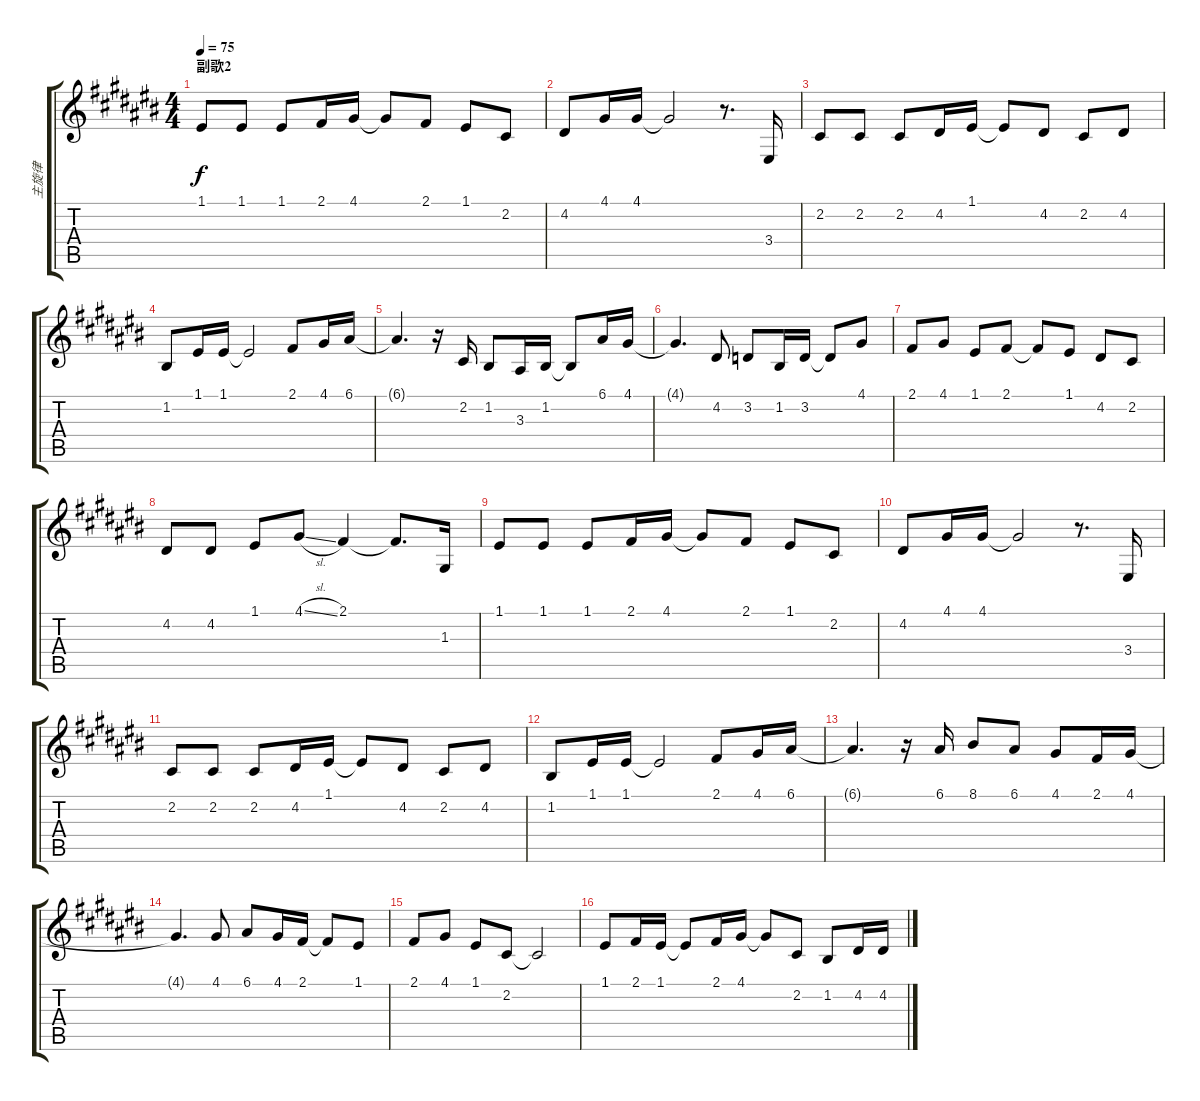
\track ("主旋律" "主旋律") {instrument acousticgrandpiano}
\staff {score tabs}
\tuning (E4 B3 G3 D3 A2 E2) {hide}
\ts (4 4)
\section ("" "副歌2")
\tempo 75
\clef g2
\ks c#
1.1.8{dy f} 1.1.8 1.1.8 2.1.16 4.1.16 4.1{t}.8 2.1.8 1.1.8 2.2.8 |
4.2.8 4.1.16 4.1.16 4.1{t}.2 r.8{d} 3.4.16 |
2.2.8 2.2.8 2.2.8 4.2.16 1.1.16 1.1{t}.8 4.2.8 2.2.8 4.2.8 |
1.2.8 1.1.16 1.1.16 1.1{t}.2 2.1.8 4.1.16 6.1.16 |
6.1{t}.4{d} r.16 2.2.16 1.2.8 3.3.16 1.2.16 1.2{t}.8 6.1.16 4.1.16 |
4.1{t}.4{d} 4.2.8 3.2.8 1.2.16 3.2.16 3.2{t}.8 4.1.8 |
2.1.8 4.1.8 1.1.8 2.1.8 2.1{t}.8 1.1.8 4.2.8 2.2.8 |
4.2.8 4.2.8 1.1.8 4.1{sl}.8 2.1.4 2.1{t}.8{d} 1.3.16 |
1.1.8 1.1.8 1.1.8 2.1.16 4.1.16 4.1{t}.8 2.1.8 1.1.8 2.2.8 |
4.2.8 4.1.16 4.1.16 4.1{t}.2 r.8{d} 3.4.16 |
2.2.8 2.2.8 2.2.8 4.2.16 1.1.16 1.1{t}.8 4.2.8 2.2.8 4.2.8 |
1.2.8 1.1.16 1.1.16 1.1{t}.2 2.1.8 4.1.16 6.1.16 |
6.1{t}.4{d} r.16 6.1.16 8.1.8 6.1.8 4.1.8 2.1.16 4.1.16 |
4.1{t}.4{d} 4.1.8 6.1.8 4.1.16 2.1.16 2.1{t}.8 1.1.8 |
2.1.8 4.1.8 1.1.8 2.2.8 2.2{t}.2 |
1.1.8 2.1.16 1.1.16 1.1{t}.8 2.1.16 4.1.16 4.1{t}.8 2.2.8 1.2.8 4.2.16 4.2.16
